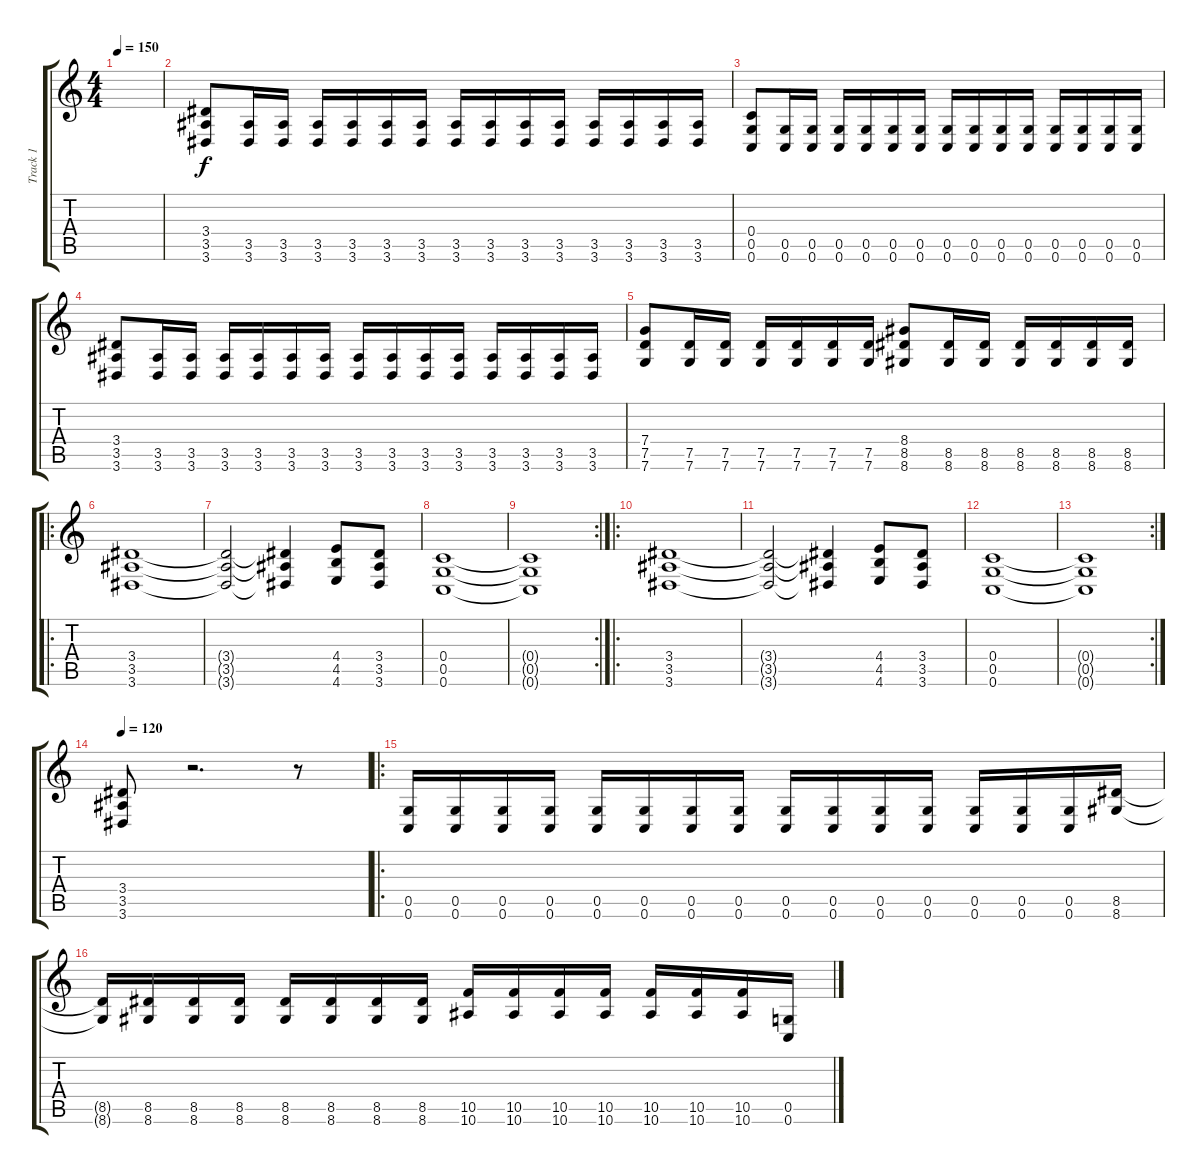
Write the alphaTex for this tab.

\track ("Track 1" "Track 1") {instrument distortionguitar}
\staff {score tabs}
\tuning (D4 A3 F3 C3 G2 C2) {hide}
\ts (4 4)
\tempo 150
\clef g2
\ks c
|
(3.4 3.5 3.6).8 (3.5 3.6).16 (3.5 3.6).16 (3.5 3.6).16 (3.5 3.6).16 (3.5 3.6).16 (3.5 3.6).16 (3.5 3.6).16 (3.5 3.6).16 (3.5 3.6).16 (3.5 3.6).16 (3.5 3.6).16 (3.5 3.6).16 (3.5 3.6).16 (3.5 3.6).16 |
(0.4 0.5 0.6).8 (0.5 0.6).16 (0.5 0.6).16 (0.5 0.6).16 (0.5 0.6).16 (0.5 0.6).16 (0.5 0.6).16 (0.5 0.6).16 (0.5 0.6).16 (0.5 0.6).16 (0.5 0.6).16 (0.5 0.6).16 (0.5 0.6).16 (0.5 0.6).16 (0.5 0.6).16 |
(3.4 3.5 3.6).8 (3.5 3.6).16 (3.5 3.6).16 (3.5 3.6).16 (3.5 3.6).16 (3.5 3.6).16 (3.5 3.6).16 (3.5 3.6).16 (3.5 3.6).16 (3.5 3.6).16 (3.5 3.6).16 (3.5 3.6).16 (3.5 3.6).16 (3.5 3.6).16 (3.5 3.6).16 |
(7.4 7.5 7.6).8 (7.5 7.6).16 (7.5 7.6).16 (7.5 7.6).16 (7.5 7.6).16 (7.5 7.6).16 (7.5 7.6).16 (8.4 8.5 8.6).8 (8.5 8.6).16 (8.5 8.6).16 (8.5 8.6).16 (8.5 8.6).16 (8.5 8.6).16 (8.5 8.6).16 |
\ro
(3.4 3.5 3.6).1 |
(3.4{t} 3.5{t} 3.6{t}).2 (3.4{t} 3.5{t} 3.6{t}).4 (4.4 4.5 4.6).8 (3.4 3.5 3.6).8 |
(0.4 0.5 0.6).1 |
\rc 2
(0.4{t} 0.5{t} 0.6{t}).1 |
\ro
(3.4 3.5 3.6).1 |
(3.4{t} 3.5{t} 3.6{t}).2 (3.4{t} 3.5{t} 3.6{t}).4 (4.4 4.5 4.6).8 (3.4 3.5 3.6).8 |
(0.4 0.5 0.6).1 |
\rc 2
(0.4{t} 0.5{t} 0.6{t}).1 |
\tempo 120
(3.4 3.5 3.6).8 r.2{d} r.8 |
\ro
(0.5 0.6).16 (0.5 0.6).16 (0.5 0.6).16 (0.5 0.6).16 (0.5 0.6).16 (0.5 0.6).16 (0.5 0.6).16 (0.5 0.6).16 (0.5 0.6).16 (0.5 0.6).16 (0.5 0.6).16 (0.5 0.6).16 (0.5 0.6).16 (0.5 0.6).16 (0.5 0.6).16 (8.5 8.6).16 |
(8.5{t} 8.6{t}).16 (8.5 8.6).16 (8.5 8.6).16 (8.5 8.6).16 (8.5 8.6).16 (8.5 8.6).16 (8.5 8.6).16 (8.5 8.6).16 (10.5 10.6).16 (10.5 10.6).16 (10.5 10.6).16 (10.5 10.6).16 (10.5 10.6).16 (10.5 10.6).16 (10.5 10.6).16 (0.5 0.6).16
